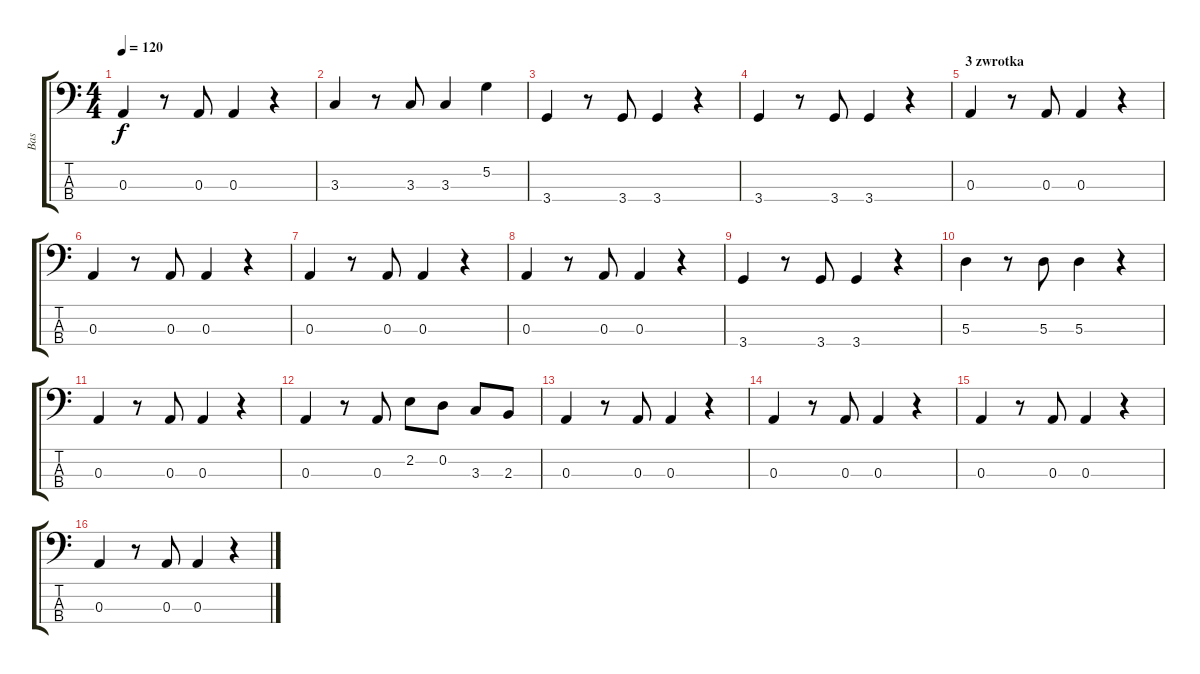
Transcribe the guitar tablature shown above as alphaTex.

\track ("Bas" "Bas") {instrument electricbassfinger}
\staff {score tabs}
\tuning (G2 D2 A1 E1) {hide}
\ts (4 4)
\tempo 120
\clef f4
\ks c
0.3.4{dy f} r.8 0.3.8 0.3.4 r.4 |
3.3.4 r.8 3.3.8 3.3.4 5.2.4 |
3.4.4 r.8 3.4.8 3.4.4 r.4 |
3.4.4 r.8 3.4.8 3.4.4 r.4 |
\section ("" "3 zwrotka")
0.3.4 r.8 0.3.8 0.3.4 r.4 |
0.3.4 r.8 0.3.8 0.3.4 r.4 |
0.3.4 r.8 0.3.8 0.3.4 r.4 |
0.3.4 r.8 0.3.8 0.3.4 r.4 |
3.4.4 r.8 3.4.8 3.4.4 r.4 |
5.3.4 r.8 5.3.8 5.3.4 r.4 |
0.3.4 r.8 0.3.8 0.3.4 r.4 |
0.3.4 r.8 0.3.8 2.2.8 0.2.8 3.3.8 2.3.8 |
0.3.4 r.8 0.3.8 0.3.4 r.4 |
0.3.4 r.8 0.3.8 0.3.4 r.4 |
0.3.4 r.8 0.3.8 0.3.4 r.4 |
0.3.4 r.8 0.3.8 0.3.4 r.4
